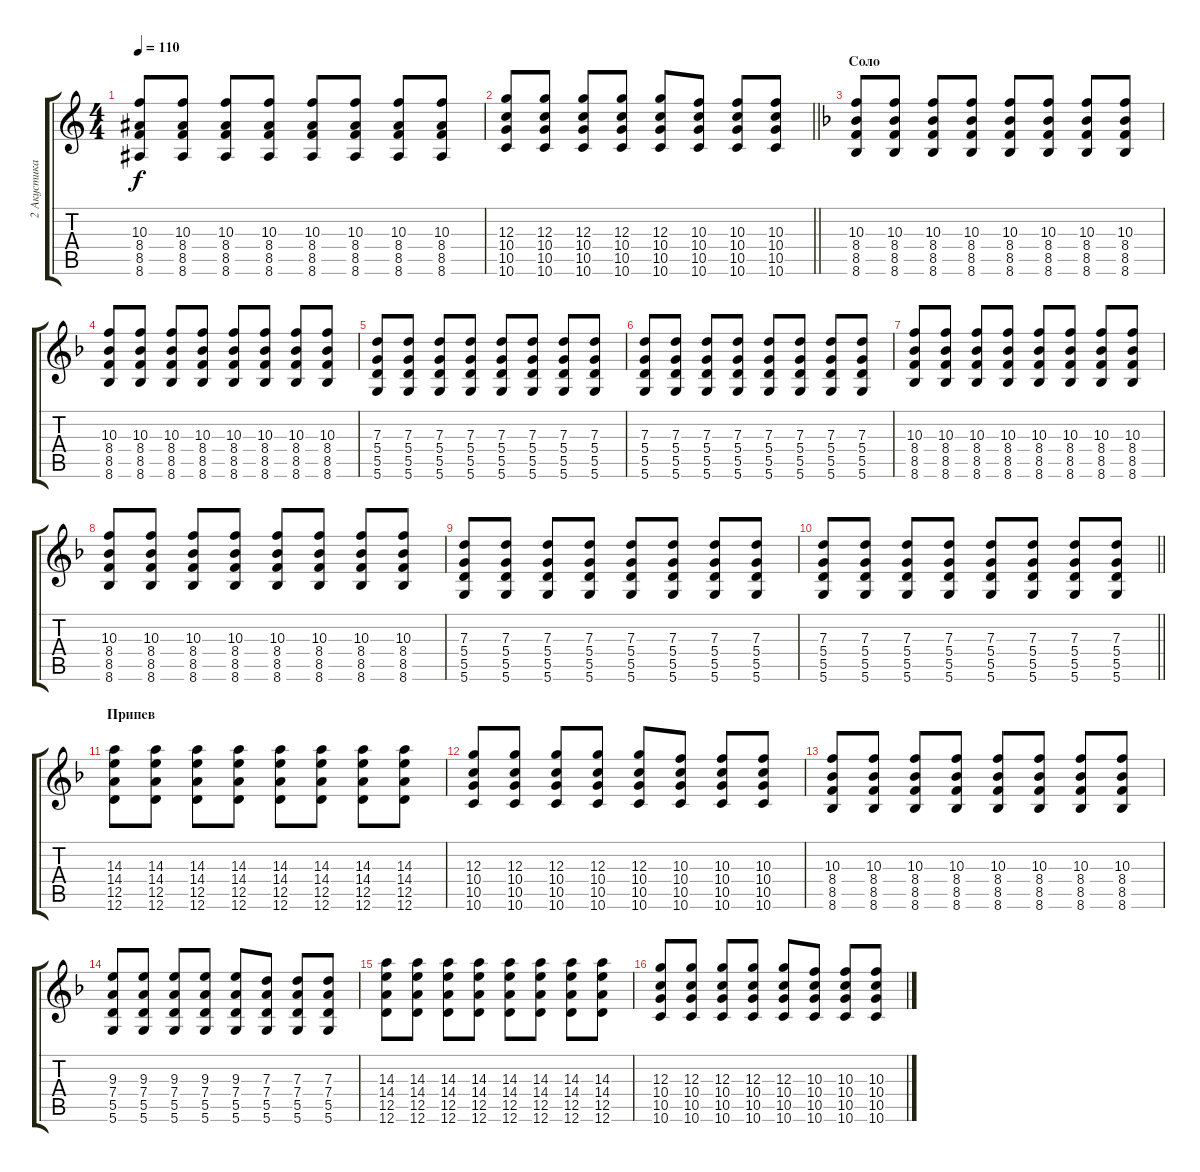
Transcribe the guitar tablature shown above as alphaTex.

\track ("2 Акустика " "2 Акустика") {instrument acousticguitarsteel}
\staff {score tabs}
\tuning (E4 B3 G3 D3 A2 D2) {hide}
\ts (4 4)
\tempo 110
\clef g2
\ks c
(10.3 8.4 8.5 8.6).8{dy f} (10.3 8.4 8.5 8.6).8 (10.3 8.4 8.5 8.6).8 (10.3 8.4 8.5 8.6).8 (10.3 8.4 8.5 8.6).8 (10.3 8.4 8.5 8.6).8 (10.3 8.4 8.5 8.6).8 (10.3 8.4 8.5 8.6).8 |
\barLineRight lightlight
(12.3 10.4 10.5 10.6).8 (12.3 10.4 10.5 10.6).8 (12.3 10.4 10.5 10.6).8 (12.3 10.4 10.5 10.6).8 (12.3 10.4 10.5 10.6).8 (10.3 10.4 10.5 10.6).8 (10.3 10.4 10.5 10.6).8 (10.3 10.4 10.5 10.6).8 |
\section ("" "Соло")
\ks dminor
(10.3 8.4 8.5 8.6).8 (10.3 8.4 8.5 8.6).8 (10.3 8.4 8.5 8.6).8 (10.3 8.4 8.5 8.6).8 (10.3 8.4 8.5 8.6).8 (10.3 8.4 8.5 8.6).8 (10.3 8.4 8.5 8.6).8 (10.3 8.4 8.5 8.6).8 |
(10.3 8.4 8.5 8.6).8 (10.3 8.4 8.5 8.6).8 (10.3 8.4 8.5 8.6).8 (10.3 8.4 8.5 8.6).8 (10.3 8.4 8.5 8.6).8 (10.3 8.4 8.5 8.6).8 (10.3 8.4 8.5 8.6).8 (10.3 8.4 8.5 8.6).8 |
(7.3 5.4 5.5 5.6).8 (7.3 5.4 5.5 5.6).8 (7.3 5.4 5.5 5.6).8 (7.3 5.4 5.5 5.6).8 (7.3 5.4 5.5 5.6).8 (7.3 5.4 5.5 5.6).8 (7.3 5.4 5.5 5.6).8 (7.3 5.4 5.5 5.6).8 |
(7.3 5.4 5.5 5.6).8 (7.3 5.4 5.5 5.6).8 (7.3 5.4 5.5 5.6).8 (7.3 5.4 5.5 5.6).8 (7.3 5.4 5.5 5.6).8 (7.3 5.4 5.5 5.6).8 (7.3 5.4 5.5 5.6).8 (7.3 5.4 5.5 5.6).8 |
(10.3 8.4 8.5 8.6).8 (10.3 8.4 8.5 8.6).8 (10.3 8.4 8.5 8.6).8 (10.3 8.4 8.5 8.6).8 (10.3 8.4 8.5 8.6).8 (10.3 8.4 8.5 8.6).8 (10.3 8.4 8.5 8.6).8 (10.3 8.4 8.5 8.6).8 |
(10.3 8.4 8.5 8.6).8 (10.3 8.4 8.5 8.6).8 (10.3 8.4 8.5 8.6).8 (10.3 8.4 8.5 8.6).8 (10.3 8.4 8.5 8.6).8 (10.3 8.4 8.5 8.6).8 (10.3 8.4 8.5 8.6).8 (10.3 8.4 8.5 8.6).8 |
(7.3 5.4 5.5 5.6).8 (7.3 5.4 5.5 5.6).8 (7.3 5.4 5.5 5.6).8 (7.3 5.4 5.5 5.6).8 (7.3 5.4 5.5 5.6).8 (7.3 5.4 5.5 5.6).8 (7.3 5.4 5.5 5.6).8 (7.3 5.4 5.5 5.6).8 |
\barLineRight lightlight
(7.3 5.4 5.5 5.6).8 (7.3 5.4 5.5 5.6).8 (7.3 5.4 5.5 5.6).8 (7.3 5.4 5.5 5.6).8 (7.3 5.4 5.5 5.6).8 (7.3 5.4 5.5 5.6).8 (7.3 5.4 5.5 5.6).8 (7.3 5.4 5.5 5.6).8 |
\section ("" "Припев")
(14.3 14.4 12.5 12.6).8 (14.3 14.4 12.5 12.6).8 (14.3 14.4 12.5 12.6).8 (14.3 14.4 12.5 12.6).8 (14.3 14.4 12.5 12.6).8 (14.3 14.4 12.5 12.6).8 (14.3 14.4 12.5 12.6).8 (14.3 14.4 12.5 12.6).8 |
(12.3 10.4 10.5 10.6).8 (12.3 10.4 10.5 10.6).8 (12.3 10.4 10.5 10.6).8 (12.3 10.4 10.5 10.6).8 (12.3 10.4 10.5 10.6).8 (10.3 10.4 10.5 10.6).8 (10.3 10.4 10.5 10.6).8 (10.3 10.4 10.5 10.6).8 |
(10.3 8.4 8.5 8.6).8 (10.3 8.4 8.5 8.6).8 (10.3 8.4 8.5 8.6).8 (10.3 8.4 8.5 8.6).8 (10.3 8.4 8.5 8.6).8 (10.3 8.4 8.5 8.6).8 (10.3 8.4 8.5 8.6).8 (10.3 8.4 8.5 8.6).8 |
(9.3 7.4 5.5 5.6).8 (9.3 7.4 5.5 5.6).8 (9.3 7.4 5.5 5.6).8 (9.3 7.4 5.5 5.6).8 (9.3 7.4 5.5 5.6).8 (7.3 7.4 5.5 5.6).8 (7.3 7.4 5.5 5.6).8 (7.3 7.4 5.5 5.6).8 |
(14.3 14.4 12.5 12.6).8 (14.3 14.4 12.5 12.6).8 (14.3 14.4 12.5 12.6).8 (14.3 14.4 12.5 12.6).8 (14.3 14.4 12.5 12.6).8 (14.3 14.4 12.5 12.6).8 (14.3 14.4 12.5 12.6).8 (14.3 14.4 12.5 12.6).8 |
(12.3 10.4 10.5 10.6).8 (12.3 10.4 10.5 10.6).8 (12.3 10.4 10.5 10.6).8 (12.3 10.4 10.5 10.6).8 (12.3 10.4 10.5 10.6).8 (10.3 10.4 10.5 10.6).8 (10.3 10.4 10.5 10.6).8 (10.3 10.4 10.5 10.6).8
